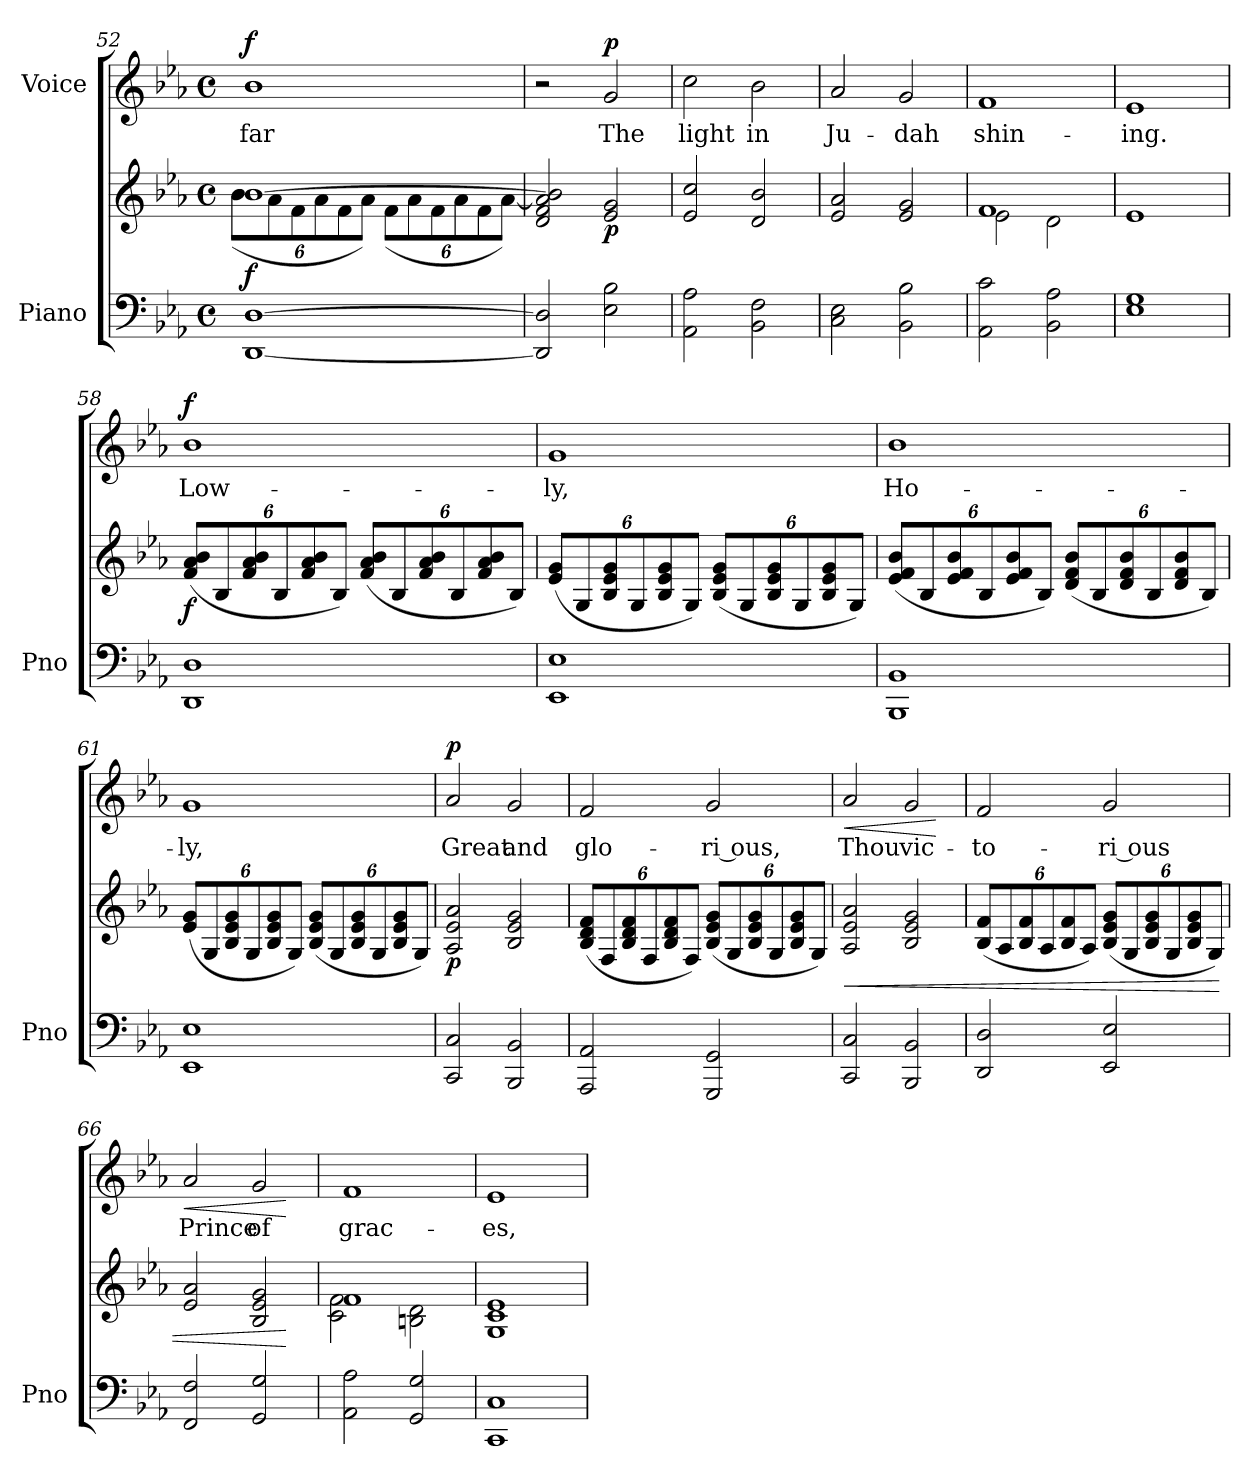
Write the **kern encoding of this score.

**kern	**kern	**dynam	**kern	**text	**dynam
*part2	*part2	*part2	*part1	*part1	*part1
*staff3	*staff2	*staff2/3	*staff1	*staff1	*staff1
*I"Piano	*	*	*I"Voice	*	*
*I'Pno	*	*	*	*	*
*clefF4	*clefG2	*	*clefG2	*	*
*k[b-e-a-]	*k[b-e-a-]	*	*k[b-e-a-]	*	*
*M4/4	*M4/4	*	*M4/4	*	*
*met(c)	*met(c)	*	*met(c)	*	*
=52	=52	=52	=52	=52	=52
*	*^	*	*	*	*
*	*	*Xbrackettup	*	*	*	*
!	!	!	!LO:DY:b	!	!LO:LY:b	!LO:DY:a
[1DD [1D	[1b-	(12b-\L	f	1b-	-far	f
.	.	12a-\	.	.	.	.
.	.	12f\	.	.	.	.
.	.	12a-\	.	.	.	.
.	.	12f\	.	.	.	.
.	.	12a-\J)	.	.	.	.
.	.	(12f\L	.	.	.	.
.	.	12a-\	.	.	.	.
.	.	12f\	.	.	.	.
.	.	12a-\	.	.	.	.
.	.	12f\	.	.	.	.
.	.	[12a-\J)	.	.	.	.
*	*v	*v	*	*	*	*
=53	=53	=53	=53	=53	=53
2DD/] 2D/]	2d/ 2f/ 2a-/] 2b-/]	.	2r	.	.
!	!	!LO:DY:b	!	!LO:LY:b	!LO:DY:a
2E-\ 2B-\	2e-/ 2g/	p	2g/	The	p
=54	=54	=54	=54	=54	=54
!	!	!	!	!LO:LY:b	!
2AA-\ 2A-\	2e-/ 2cc/	.	2cc\	light	.
!	!	!	!	!LO:LY:b	!
2BB-\ 2F\	2d/ 2b-/	.	2b-\	in	.
!!LO:LB:g=z
=55	=55	=55	=55	=55	=55
!	!	!	!	!LO:LY:b	!
2C\ 2E-\	2e-/ 2a-/	.	2a-/	Ju-	.
!	!	!	!	!LO:LY:b	!
2BB-\ 2B-\	2e-/ 2g/	.	2g/	-dah	.
=56	=56	=56	=56	=56	=56
*	*^	*	*	*	*
!	!	!	!	!	!LO:LY:b	!
2AA-\ 2c\	1f	2e-\	.	1f	shin-	.
2BB-\ 2A-\	.	2d\	.	.	.	.
=57	=57	=57	=57	=57	=57	=57
!	!	!	!	!	!LO:LY:b	!
*	*v	*v	*	*	*	*
1E- 1G	1e-	.	1e-	-ing.	.
=58	=58	=58	=58	=58	=58
!	!	!LO:DY:b	!	!LO:LY:b	!LO:DY:a
1DD 1D	(12f/ 12a-/ 12b-/L	f	1b-	Low-	f
.	12B-/	.	.	.	.
.	12f/ 12a-/ 12b-/	.	.	.	.
.	12B-/	.	.	.	.
.	12f/ 12a-/ 12b-/	.	.	.	.
.	12B-/J)	.	.	.	.
.	(12f/ 12a-/ 12b-/L	.	.	.	.
.	12B-/	.	.	.	.
.	12f/ 12a-/ 12b-/	.	.	.	.
.	12B-/	.	.	.	.
.	12f/ 12a-/ 12b-/	.	.	.	.
.	12B-/J)	.	.	.	.
=59	=59	=59	=59	=59	=59
!	!	!	!	!LO:LY:b	!
1EE- 1E-	(12e-/ 12g/L	.	1g	-ly,	.
.	12G/	.	.	.	.
.	12B-/ 12e-/ 12g/	.	.	.	.
.	12G/	.	.	.	.
.	12B-/ 12e-/ 12g/	.	.	.	.
.	12G/J)	.	.	.	.
.	(12B-/ 12e-/ 12g/L	.	.	.	.
.	12G/	.	.	.	.
.	12B-/ 12e-/ 12g/	.	.	.	.
.	12G/	.	.	.	.
.	12B-/ 12e-/ 12g/	.	.	.	.
.	12G/J)	.	.	.	.
=60	=60	=60	=60	=60	=60
!	!	!	!	!LO:LY:b	!
1BBB- 1BB-	(12e-/ 12f/ 12b-/L	.	1b-	Ho-	.
.	12B-/	.	.	.	.
.	12e-/ 12f/ 12b-/	.	.	.	.
.	12B-/	.	.	.	.
.	12e-/ 12f/ 12b-/	.	.	.	.
.	12B-/J)	.	.	.	.
.	(12d/ 12f/ 12b-/L	.	.	.	.
.	12B-/	.	.	.	.
.	12d/ 12f/ 12b-/	.	.	.	.
.	12B-/	.	.	.	.
.	12d/ 12f/ 12b-/	.	.	.	.
.	12B-/J)	.	.	.	.
!!LO:LB:g=z
=61	=61	=61	=61	=61	=61
!	!	!	!	!LO:LY:b	!
1EE- 1E-	(12e-/ 12g/L	.	1g	-ly,	.
.	12G/	.	.	.	.
.	12B-/ 12e-/ 12g/	.	.	.	.
.	12G/	.	.	.	.
.	12B-/ 12e-/ 12g/	.	.	.	.
.	12G/J)	.	.	.	.
.	(12B-/ 12e-/ 12g/L	.	.	.	.
.	12G/	.	.	.	.
.	12B-/ 12e-/ 12g/	.	.	.	.
.	12G/	.	.	.	.
.	12B-/ 12e-/ 12g/	.	.	.	.
.	12G/J)	.	.	.	.
=62	=62	=62	=62	=62	=62
!	!	!LO:DY:b	!	!LO:LY:b	!LO:DY:a
2CC/ 2C/	2A-/ 2e-/ 2a-/	p	2a-/	Great	p
!	!	!	!	!LO:LY:b	!
2BBB-/ 2BB-/	2B-/ 2e-/ 2g/	.	2g/	and	.
=63	=63	=63	=63	=63	=63
!	!	!	!	!LO:LY:b	!
2AAA-/ 2AA-/	(12B-/ 12d/ 12f/L	.	2f/	glo-	.
.	12F/	.	.	.	.
.	12B-/ 12d/ 12f/	.	.	.	.
.	12F/	.	.	.	.
.	12B-/ 12d/ 12f/	.	.	.	.
.	12F/J)	.	.	.	.
!	!	!	!	!LO:LY:b	!
2GGG/ 2GG/	(12B-/ 12e-/ 12g/L	.	2g/	ri ous,	.
.	12G/	.	.	.	.
.	12B-/ 12e-/ 12g/	.	.	.	.
.	12G/	.	.	.	.
.	12B-/ 12e-/ 12g/	.	.	.	.
.	12G/J)	.	.	.	.
=64	=64	=64	=64	=64	=64
!	!	!LO:HP:b	!	!LO:LY:b	!LO:HP:b
2CC/ 2C/	2A-/ 2e-/ 2a-/	<	2a-/	Thou	<
!	!	!	!	!LO:LY:b	!
2BBB-/ 2BB-/	2B-/ 2e-/ 2g/	.	2g/	vic-	.
.	.	.	.	.	[
=65	=65	=65	=65	=65	=65
!	!	!	!	!LO:LY:b	!
2DD/ 2D/	(12B-/ 12f/L	.	2f/	-to-	.
.	12A-/	.	.	.	.
.	12B-/ 12f/	.	.	.	.
.	12A-/	.	.	.	.
.	12B-/ 12f/	.	.	.	.
.	12A-/J)	.	.	.	.
!	!	!	!	!LO:LY:b	!
2EE-/ 2E-/	(12B-/ 12e-/ 12g/L	.	2g/	ri ous	.
.	12G/	.	.	.	.
.	12B-/ 12e-/ 12g/	.	.	.	.
.	12G/	.	.	.	.
.	12B-/ 12e-/ 12g/	.	.	.	.
.	12G/J)	.	.	.	.
=66	=66	=66	=66	=66	=66
!	!	!	!	!LO:LY:b	!LO:HP:b
2FF/ 2F/	2e-/ 2a-/	.	2a-/	Prince	<
!	!	!	!	!LO:LY:b	!
2GG/ 2G/	2B-/ 2e-/ 2g/	.	2g/	of	.
.	.	[	.	.	[
!!LO:LB:g=z
=67	=67	=67	=67	=67	=67
*	*^	*	*	*	*
!	!	!	!	!	!LO:LY:b	!
2AA-\ 2A-\	1f	2c\ 2f\	.	1f	grac-	.
2GG/ 2G/	.	2Bn\ 2d\	.	.	.	.
=68	=68	=68	=68	=68	=68	=68
!	!	!	!	!	!LO:LY:b	!
*	*v	*v	*	*	*	*
1CC 1C	1G 1c 1e-	.	1e-	-es,	.
=	=	=	=	=	=
*-	*-	*-	*-	*-	*-
